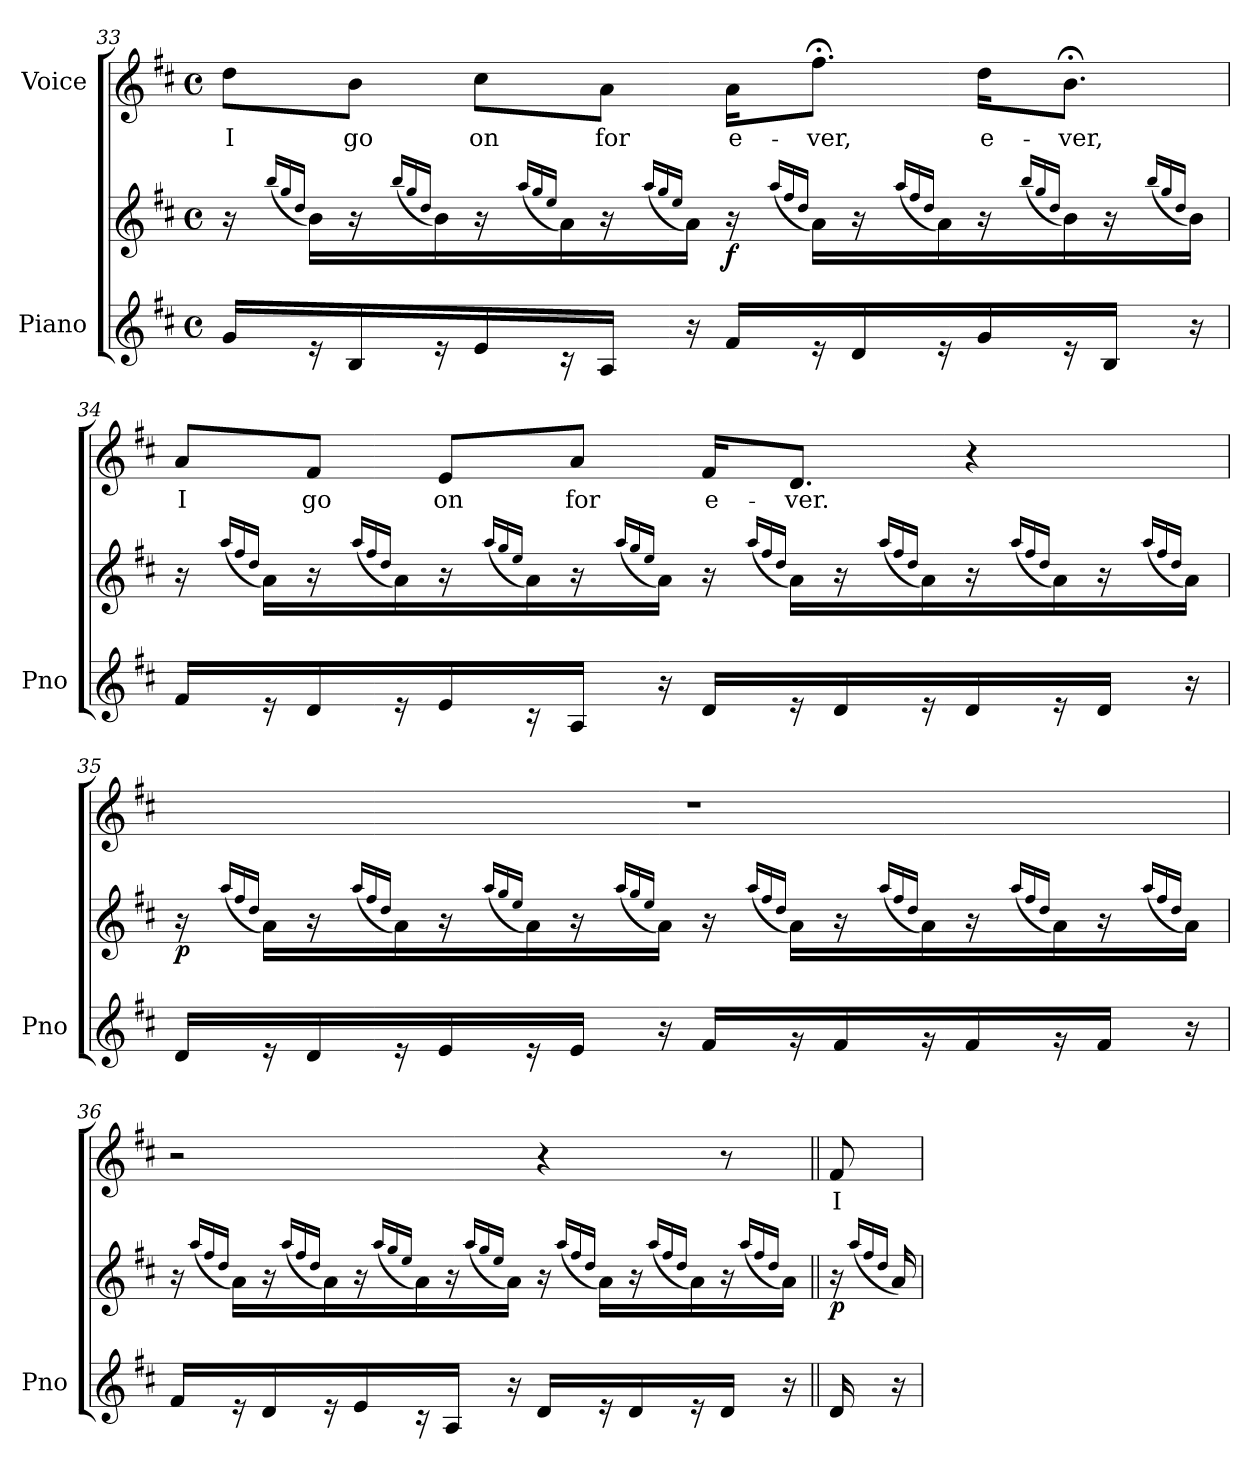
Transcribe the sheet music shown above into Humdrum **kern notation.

**kern	**kern	**dynam	**kern	**text
*part2	*part2	*part2	*part1	*part1
*staff3	*staff2	*staff2/3	*staff1	*staff1
*I"Piano	*	*	*I"Voice	*
*I'Pno	*	*	*	*
*clefG2	*clefG2	*	*clefG2	*
*k[f#c#]	*k[f#c#]	*	*k[f#c#]	*
*M4/4	*M4/4	*	*M4/4	*
*met(c)	*met(c)	*	*met(c)	*
=33	=33	=33	=33	=33
16g/LL	16r	.	8dd\L	I
.	(16qbb/LL	.	.	.
.	16qgg/	.	.	.
.	16qdd/JJ	.	.	.
16r	16b\LL)	.	.	.
16B/	16r	.	8b\J	go
.	(16qbb/LL	.	.	.
.	16qgg/	.	.	.
.	16qdd/JJ	.	.	.
16r	16b\)	.	.	.
16e/	16r	.	8cc#\L	on
.	(16qaa/LL	.	.	.
.	16qgg/	.	.	.
.	16qee/JJ	.	.	.
16r	16a\)	.	.	.
16A/JJ	16r	.	8a\J	for
.	(16qaa/LL	.	.	.
.	16qgg/	.	.	.
.	16qee/JJ	.	.	.
16r	16a\JJ)	.	.	.
!	!	!LO:DY:b	!	!
16f#/LL	16r	f	16a\KL	e-
.	(16qaa/LL	.	.	.
.	16qff#/	.	.	.
.	16qdd/JJ	.	.	.
16r	16a\LL)	.	8.ff#;<\J	-ver,
16d/	16r	.	.	.
.	(16qaa/LL	.	.	.
.	16qff#/	.	.	.
.	16qdd/JJ	.	.	.
16r	16a\)	.	.	.
16g/	16r	.	16dd\KL	e-
.	(16qbb/LL	.	.	.
.	16qgg/	.	.	.
.	16qdd/JJ	.	.	.
16r	16b\)	.	8.b;<\J	-ver,
16B/JJ	16r	.	.	.
.	(16qbb/LL	.	.	.
.	16qgg/	.	.	.
.	16qdd/JJ	.	.	.
16r	16b\JJ)	.	.	.
=34	=34	=34	=34	=34
16f#/LL	16r	.	8a/L	I
.	(16qaa/LL	.	.	.
.	16qff#/	.	.	.
.	16qdd/JJ	.	.	.
16r	16a\LL)	.	.	.
16d/	16r	.	8f#/J	go
.	(16qaa/LL	.	.	.
.	16qff#/	.	.	.
.	16qdd/JJ	.	.	.
16r	16a\)	.	.	.
16e/	16r	.	8e/L	on
.	(16qaa/LL	.	.	.
.	16qgg/	.	.	.
.	16qee/JJ	.	.	.
16r	16a\)	.	.	.
16A/JJ	16r	.	8a/J	for
.	(16qaa/LL	.	.	.
.	16qgg/	.	.	.
.	16qee/JJ	.	.	.
16r	16a\JJ)	.	.	.
16d/LL	16r	.	16f#/KL	e-
.	(16qaa/LL	.	.	.
.	16qff#/	.	.	.
.	16qdd/JJ	.	.	.
16r	16a\LL)	.	8.d/J	-ver.
16d/	16r	.	.	.
.	(16qaa/LL	.	.	.
.	16qff#/	.	.	.
.	16qdd/JJ	.	.	.
16r	16a\)	.	.	.
16d/	16r	.	4r	.
.	(16qaa/LL	.	.	.
.	16qff#/	.	.	.
.	16qdd/JJ	.	.	.
16r	16a\)	.	.	.
16d/JJ	16r	.	.	.
.	(16qaa/LL	.	.	.
.	16qff#/	.	.	.
.	16qdd/JJ	.	.	.
16r	16a\JJ)	.	.	.
=35	=35	=35	=35	=35
!	!	!LO:DY:b	!	!
16d/LL	16r	p	1r	.
.	(16qaa/LL	.	.	.
.	16qff#/	.	.	.
.	16qdd/JJ	.	.	.
16r	16a\LL)	.	.	.
16d/	16r	.	.	.
.	(16qaa/LL	.	.	.
.	16qff#/	.	.	.
.	16qdd/JJ	.	.	.
16r	16a\)	.	.	.
16e/	16r	.	.	.
.	(16qaa/LL	.	.	.
.	16qgg/	.	.	.
.	16qee/JJ	.	.	.
16r	16a\)	.	.	.
16e/JJ	16r	.	.	.
.	(16qaa/LL	.	.	.
.	16qgg/	.	.	.
.	16qee/JJ	.	.	.
16r	16a\JJ)	.	.	.
16f#/LL	16r	.	.	.
.	(16qaa/LL	.	.	.
.	16qff#/	.	.	.
.	16qdd/JJ	.	.	.
16r	16a\LL)	.	.	.
16f#/	16r	.	.	.
.	(16qaa/LL	.	.	.
.	16qff#/	.	.	.
.	16qdd/JJ	.	.	.
16r	16a\)	.	.	.
16f#/	16r	.	.	.
.	(16qaa/LL	.	.	.
.	16qff#/	.	.	.
.	16qdd/JJ	.	.	.
16r	16a\)	.	.	.
16f#/JJ	16r	.	.	.
.	(16qaa/LL	.	.	.
.	16qff#/	.	.	.
.	16qdd/JJ	.	.	.
16r	16a\JJ)	.	.	.
=36	=36	=36	=36	=36
16f#/LL	16r	.	2r	.
.	(16qaa/LL	.	.	.
.	16qff#/	.	.	.
.	16qdd/JJ	.	.	.
16r	16a\LL)	.	.	.
16d/	16r	.	.	.
.	(16qaa/LL	.	.	.
.	16qff#/	.	.	.
.	16qdd/JJ	.	.	.
16r	16a\)	.	.	.
16e/	16r	.	.	.
.	(16qaa/LL	.	.	.
.	16qgg/	.	.	.
.	16qee/JJ	.	.	.
16r	16a\)	.	.	.
16A/JJ	16r	.	.	.
.	(16qaa/LL	.	.	.
.	16qgg/	.	.	.
.	16qee/JJ	.	.	.
16r	16a\JJ)	.	.	.
16d/LL	16r	.	4r	.
.	(16qaa/LL	.	.	.
.	16qff#/	.	.	.
.	16qdd/JJ	.	.	.
16r	16a\LL)	.	.	.
16d/	16r	.	.	.
.	(16qaa/LL	.	.	.
.	16qff#/	.	.	.
.	16qdd/JJ	.	.	.
16r	16a\)	.	.	.
16d/JJ	16r	.	8r	.
.	(16qaa/LL	.	.	.
.	16qff#/	.	.	.
.	16qdd/JJ	.	.	.
16r	16a\JJ)	.	.	.
=36X3||	=36X3||	=36X3||	=36X3||	=36X3||
!	!	!LO:DY:b	!	!
16d/	16r	p	8f#/	I
.	(16qaa/LL	.	.	.
.	16qff#/	.	.	.
.	16qdd/JJ	.	.	.
16r	16a/)	.	.	.
=	=	=	=	=
*-	*-	*-	*-	*-
